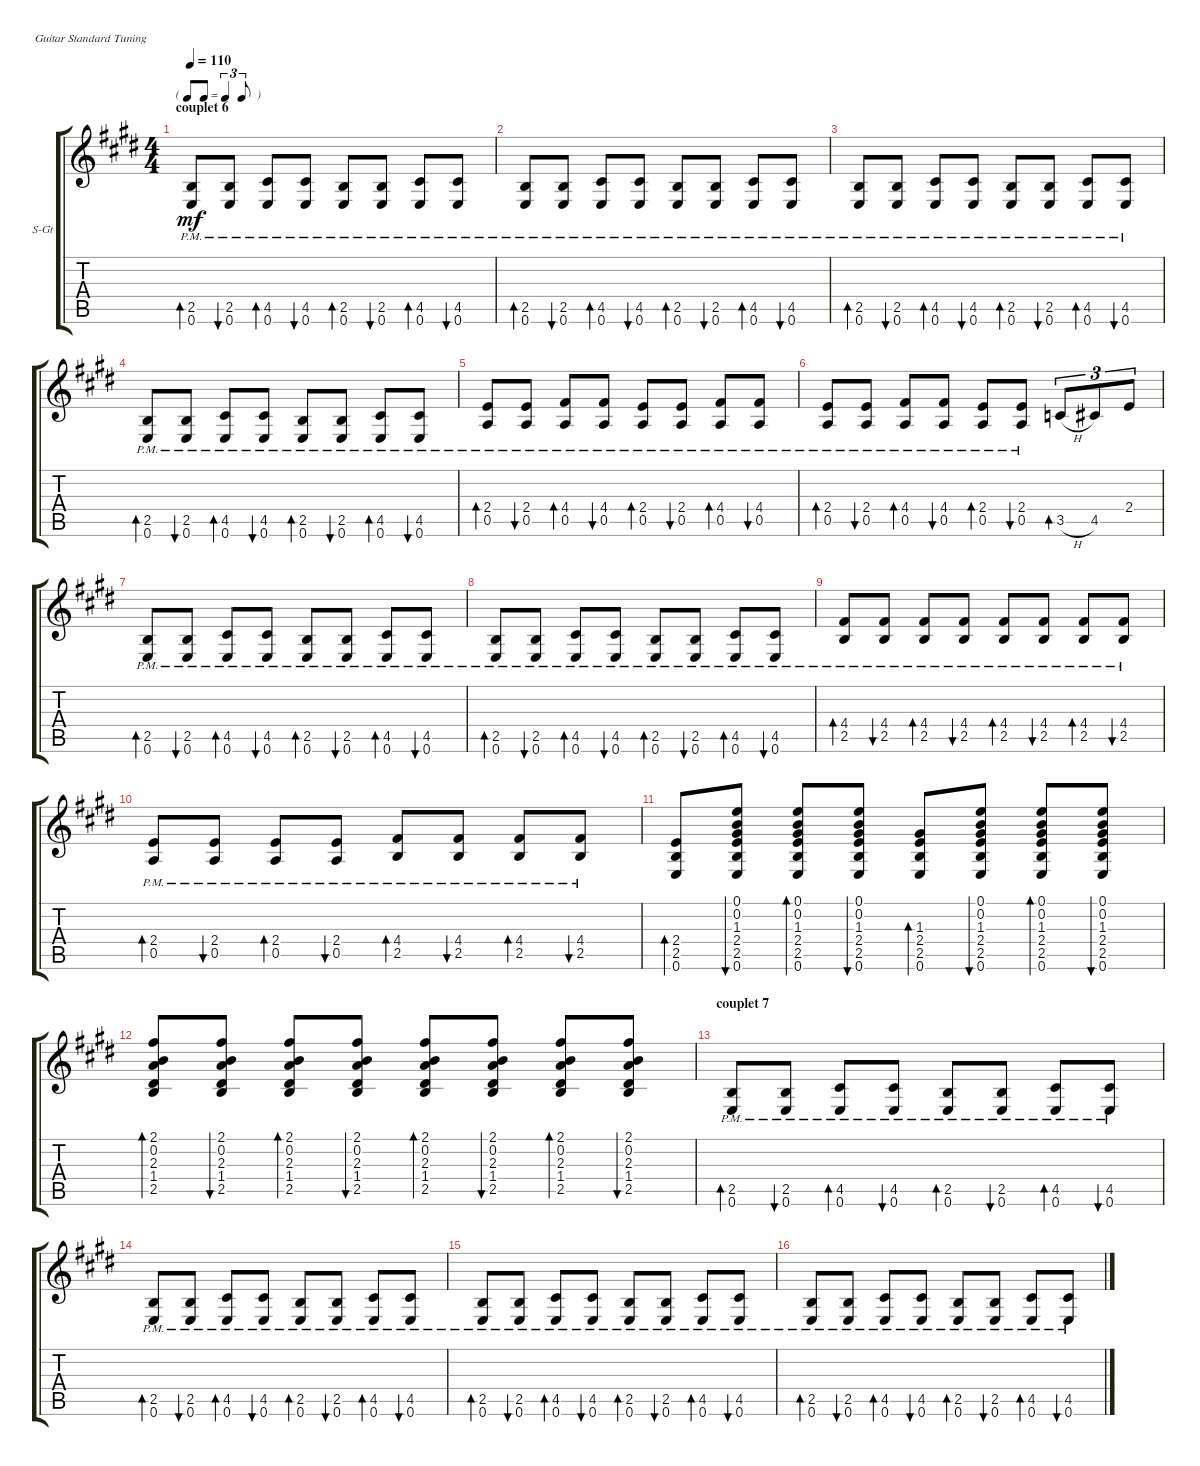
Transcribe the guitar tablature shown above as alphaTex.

\defaultSystemsLayout 4
\bracketExtendMode groupsimilarinstruments
\firstSystemTrackNameOrientation horizontal
\otherSystemsTrackNameOrientation horizontal
\track ("Steel Guitar" "S-Gt") {instrument acousticguitarsteel}
\staff {score tabs}
\tuning (E4 B3 G3 D3 A2 E2)
\ts (4 4)
\tf triplet8th
\section ("" "couplet 6")
\tempo 110
\clef g2
\ks e
(0.6{pm} 2.5{pm}).8{bd 30 dy mf} (0.6{pm} 2.5{pm}).8{bu 30} (0.6{pm} 4.5{pm}).8{bd 30} (0.6{pm} 4.5{pm}).8{bu 30} (0.6{pm} 2.5{pm}).8{bd 30} (0.6{pm} 2.5{pm}).8{bu 30} (0.6{pm} 4.5{pm}).8{bd 30} (0.6{pm} 4.5{pm}).8{bu 30} |
(0.6{pm} 2.5{pm}).8{bd 30} (0.6{pm} 2.5{pm}).8{bu 30} (0.6{pm} 4.5{pm}).8{bd 30} (0.6{pm} 4.5{pm}).8{bu 30} (0.6{pm} 2.5{pm}).8{bd 30} (0.6{pm} 2.5{pm}).8{bu 30} (0.6{pm} 4.5{pm}).8{bd 30} (0.6{pm} 4.5{pm}).8{bu 30} |
(0.6{pm} 2.5{pm}).8{bd 30} (0.6{pm} 2.5{pm}).8{bu 30} (0.6{pm} 4.5{pm}).8{bd 30} (0.6{pm} 4.5{pm}).8{bu 30} (0.6{pm} 2.5{pm}).8{bd 30} (0.6{pm} 2.5{pm}).8{bu 30} (0.6{pm} 4.5{pm}).8{bd 30} (0.6{pm} 4.5{pm}).8{bu 30} |
(0.6{pm} 2.5{pm}).8{bd 30} (0.6{pm} 2.5{pm}).8{bu 30} (0.6{pm} 4.5{pm}).8{bd 30} (0.6{pm} 4.5{pm}).8{bu 30} (0.6{pm} 2.5{pm}).8{bd 30} (0.6{pm} 2.5{pm}).8{bu 30} (0.6{pm} 4.5{pm}).8{bd 30} (0.6{pm} 4.5{pm}).8{bu 30} |
(0.5{pm} 2.4{pm}).8{bd 30} (0.5{pm} 2.4{pm}).8{bu 30} (0.5{pm} 4.4{pm}).8{bd 30} (0.5{pm} 4.4{pm}).8{bu 30} (0.5{pm} 2.4{pm}).8{bd 30} (0.5{pm} 2.4{pm}).8{bu 30} (0.5{pm} 4.4{pm}).8{bd 30} (0.5{pm} 4.4{pm}).8{bu 30} |
(0.5{pm} 2.4{pm}).8{bd 30} (0.5{pm} 2.4{pm}).8{bu 30} (0.5{pm} 4.4{pm}).8{bd 30} (0.5{pm} 4.4{pm}).8{bu 30} (0.5{pm} 2.4{pm}).8{bd 30} (0.5{pm} 2.4{pm}).8{bu 30} 3.5{h}.8{tu (3 2) bd 30} 4.5.8{tu (3 2)} 2.4.8{tu (3 2)} |
(0.6{pm} 2.5{pm}).8{bd 30} (0.6{pm} 2.5{pm}).8{bu 30} (0.6{pm} 4.5{pm}).8{bd 30} (0.6{pm} 4.5{pm}).8{bu 30} (0.6{pm} 2.5{pm}).8{bd 30} (0.6{pm} 2.5{pm}).8{bu 30} (0.6{pm} 4.5{pm}).8{bd 30} (0.6{pm} 4.5{pm}).8{bu 30} |
(0.6{pm} 2.5{pm}).8{bd 30} (0.6{pm} 2.5{pm}).8{bu 30} (0.6{pm} 4.5{pm}).8{bd 30} (0.6{pm} 4.5{pm}).8{bu 30} (0.6{pm} 2.5{pm}).8{bd 30} (0.6{pm} 2.5{pm}).8{bu 30} (0.6{pm} 4.5{pm}).8{bd 30} (0.6{pm} 4.5{pm}).8{bu 30} |
(2.5{pm} 4.4{pm}).8{bd 30} (2.5{pm} 4.4{pm}).8{bu 30} (2.5{pm} 4.4{pm}).8{bd 30} (2.5{pm} 4.4{pm}).8{bu 30} (2.5{pm} 4.4{pm}).8{bd 30} (2.5{pm} 4.4{pm}).8{bu 30} (2.5{pm} 4.4{pm}).8{bd 30} (2.5{pm} 4.4{pm}).8{bu 30} |
(0.5{pm} 2.4{pm}).8{bd 30} (0.5{pm} 2.4{pm}).8{bu 30} (0.5{pm} 2.4{pm}).8{bd 30} (0.5{pm} 2.4{pm}).8{bu 30} (2.5{pm} 4.4{pm}).8{bd 30} (2.5{pm} 4.4{pm}).8{bu 30} (2.5{pm} 4.4{pm}).8{bd 30} (2.5{pm} 4.4{pm}).8{bu 30} |
(0.6 2.5 2.4).8{bd 30} (0.6 2.5 2.4 1.3 0.2 0.1).8{bu 30} (0.6 2.5 2.4 1.3 0.2 0.1).8{bd 30} (0.6 2.5 2.4 1.3 0.2 0.1).8{bu 30} (0.6 2.5 2.4 1.3).8{bd 30} (0.6 2.5 2.4 1.3 0.2 0.1).8{bu 30} (0.6 2.5 2.4 1.3 0.2 0.1).8{bd 30} (0.6 2.5 2.4 1.3 0.2 0.1).8{bu 30} |
(2.5 1.4 2.3 0.2 2.1).8{bd 30} (2.5 1.4 2.3 0.2 2.1).8{bu 30} (2.5 1.4 2.3 0.2 2.1).8{bd 30} (2.5 1.4 2.3 0.2 2.1).8{bu 30} (2.5 1.4 2.3 0.2 2.1).8{bd 30} (2.5 1.4 2.3 0.2 2.1).8{bu 30} (2.5 1.4 2.3 0.2 2.1).8{bd 30} (2.5 1.4 2.3 0.2 2.1).8{bu 30} |
\section ("" "couplet 7")
(0.6{pm} 2.5{pm}).8{bd 30} (0.6{pm} 2.5{pm}).8{bu 30} (0.6{pm} 4.5{pm}).8{bd 30} (0.6{pm} 4.5{pm}).8{bu 30} (0.6{pm} 2.5{pm}).8{bd 30} (0.6{pm} 2.5{pm}).8{bu 30} (0.6{pm} 4.5{pm}).8{bd 30} (0.6{pm} 4.5{pm}).8{bu 30} |
(0.6{pm} 2.5{pm}).8{bd 30} (0.6{pm} 2.5{pm}).8{bu 30} (0.6{pm} 4.5{pm}).8{bd 30} (0.6{pm} 4.5{pm}).8{bu 30} (0.6{pm} 2.5{pm}).8{bd 30} (0.6{pm} 2.5{pm}).8{bu 30} (0.6{pm} 4.5{pm}).8{bd 30} (0.6{pm} 4.5{pm}).8{bu 30} |
(0.6{pm} 2.5{pm}).8{bd 30} (0.6{pm} 2.5{pm}).8{bu 30} (0.6{pm} 4.5{pm}).8{bd 30} (0.6{pm} 4.5{pm}).8{bu 30} (0.6{pm} 2.5{pm}).8{bd 30} (0.6{pm} 2.5{pm}).8{bu 30} (0.6{pm} 4.5{pm}).8{bd 30} (0.6{pm} 4.5{pm}).8{bu 30} |
(0.6{pm} 2.5{pm}).8{bd 30} (0.6{pm} 2.5{pm}).8{bu 30} (0.6{pm} 4.5{pm}).8{bd 30} (0.6{pm} 4.5{pm}).8{bu 30} (0.6{pm} 2.5{pm}).8{bd 30} (0.6{pm} 2.5{pm}).8{bu 30} (0.6{pm} 4.5{pm}).8{bd 30} (0.6{pm} 4.5{pm}).8{bu 30}
